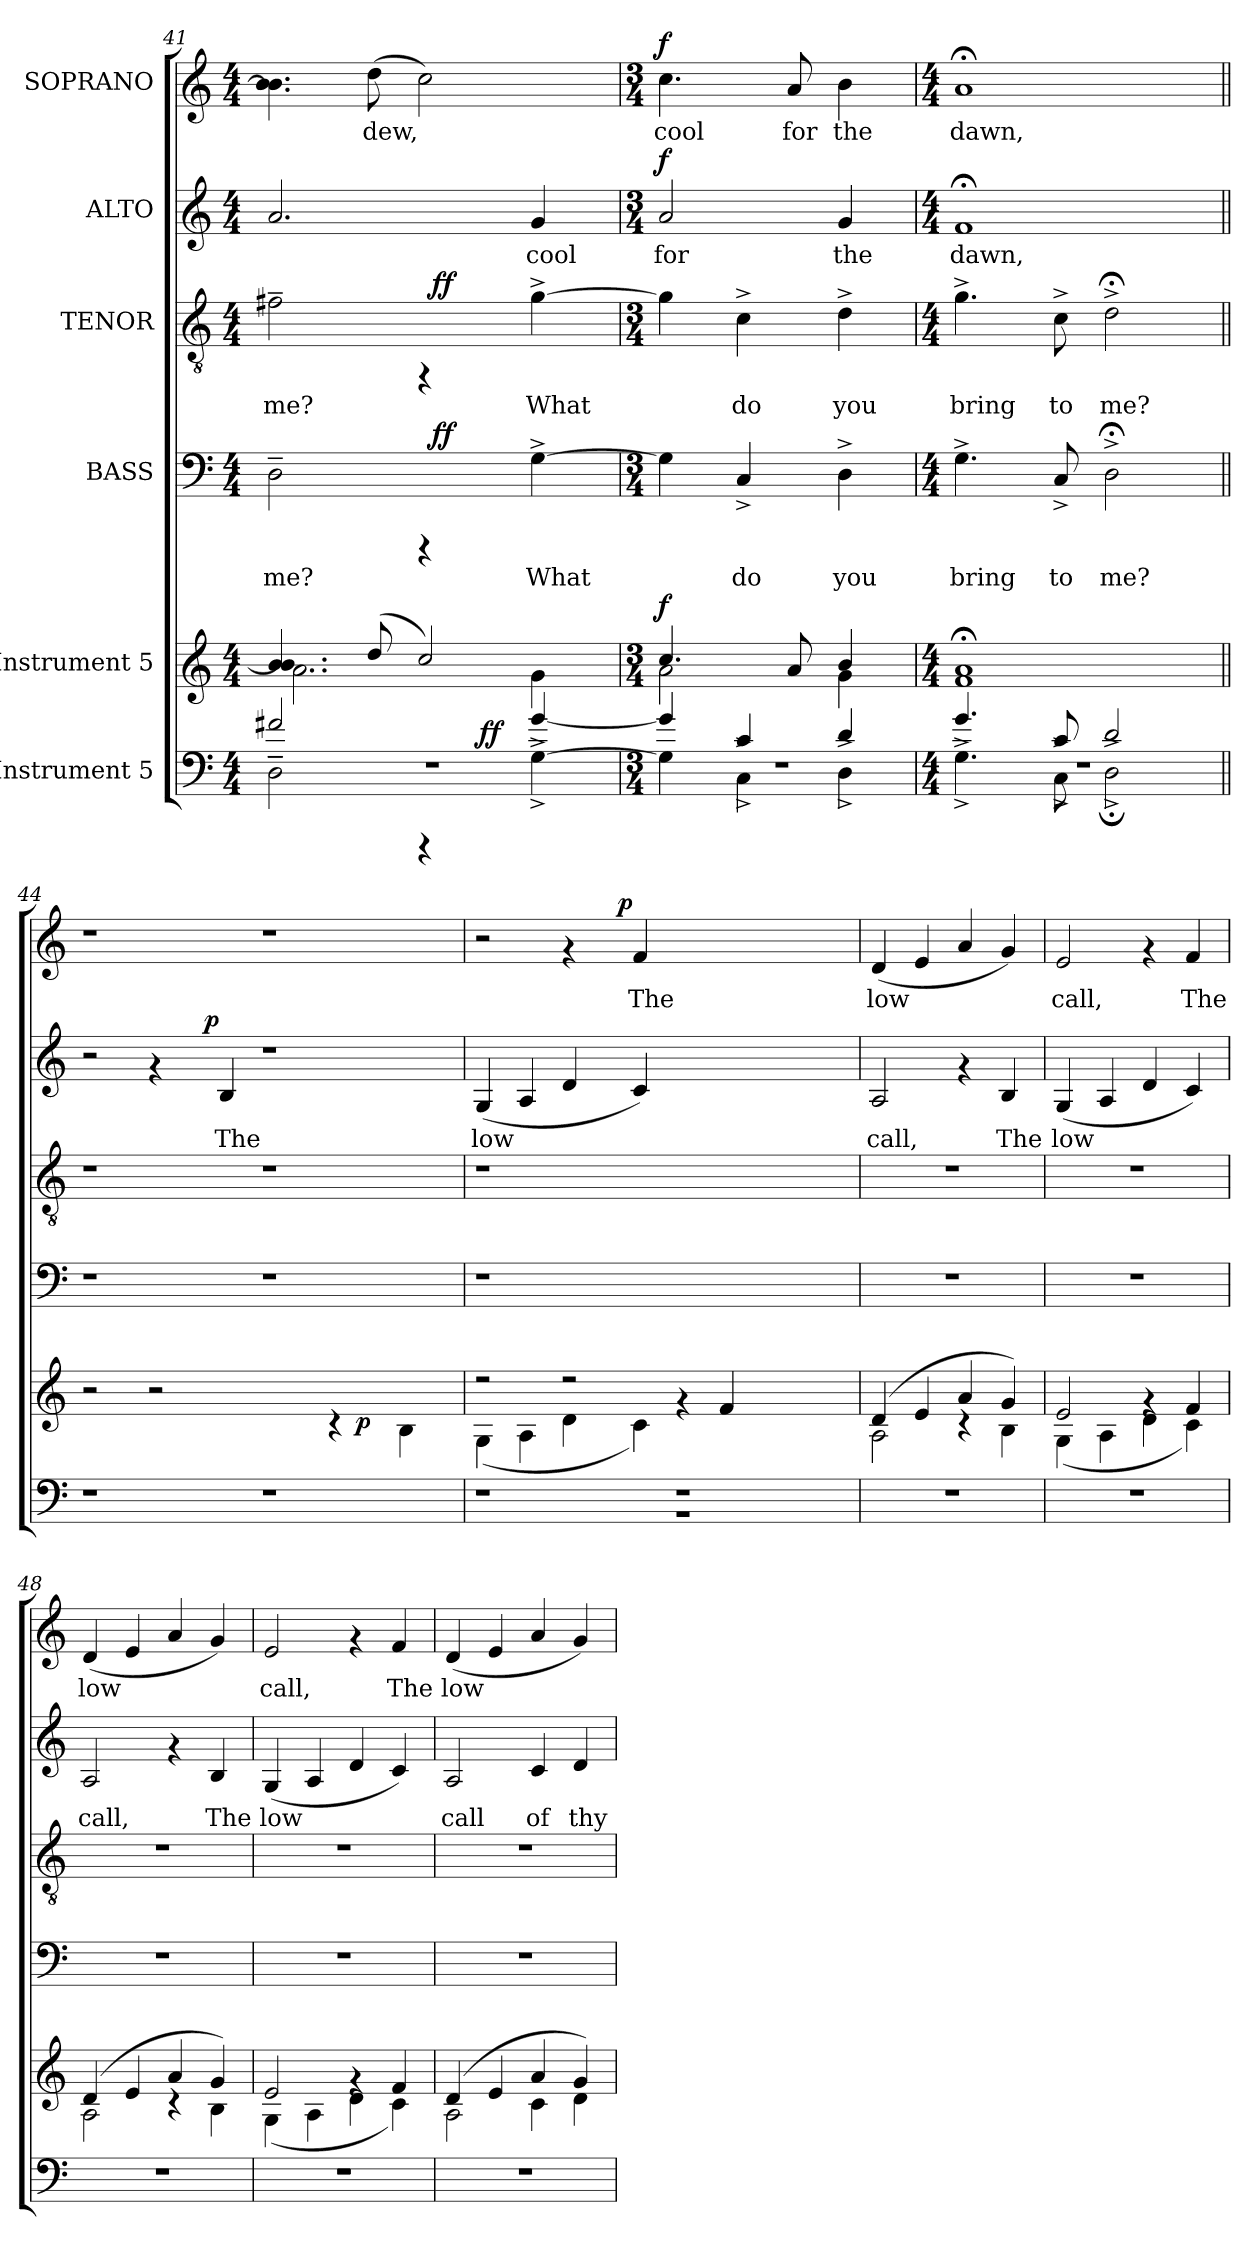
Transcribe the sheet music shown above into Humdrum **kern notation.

**kern	**dynam	**kern	**dynam	**kern	**text	**dynam	**kern	**text	**dynam	**kern	**text	**dynam	**kern	**text	**dynam
*part6	*part6	*part5	*part5	*part4	*part4	*part4	*part3	*part3	*part3	*part2	*part2	*part2	*part1	*part1	*part1
*staff6	*staff6	*staff5	*staff5	*staff4	*staff4	*staff4	*staff3	*staff3	*staff3	*staff2	*staff2	*staff2	*staff1	*staff1	*staff1
*I"Instrument 5	*	*I"Instrument 5	*	*I"BASS	*	*	*I"TENOR	*	*	*I"ALTO	*	*	*I"SOPRANO	*	*
*clefF4	*	*clefG2	*	*clefF4	*	*	*clefGv2	*	*	*clefG2	*	*	*clefG2	*	*
*k[]	*	*k[]	*	*k[]	*	*	*k[]	*	*	*k[]	*	*	*k[]	*	*
*C:	*	*C:	*	*C:	*	*	*C:	*	*	*C:	*	*	*C:	*	*
*M4/4	*	*M4/4	*	*M4/4	*	*	*M4/4	*	*	*M4/4	*	*	*M4/4	*	*
=41	=41	=41	=41	=41	=41	=41	=41	=41	=41	=41	=41	=41	=41	=41	=41
*^	*	*^	*	*	*	*	*	*	*	*	*	*	*	*	*
*	*^	*	*	*	*	*	*	*	*	*	*	*	*	*	*	*	*
!	!	!	!	!	!	!	!	!LO:LY:b:cj	!	!	!LO:LY:b:cj	!	!	!LO:LY:b:cj	!	!	!LO:LY:b:cj	!
*	*	*^	*	*	*	*	*^	*	*	*^	*	*	*	*	*	*	*	*
1r	2f#X~>/	2D~<\	2ryy	.	4.b/ 4.b/]	2.a\	.	2D~>\	2ryy	me?	.	2f#X~>\	2ryy	me?	.	2.a/	.	.	4.b\ 4.b\]	.	.
!	!	!	!	!	!	!	!	!	!	!	!	!	!	!	!	!	!	!	!	!LO:LY:b:cj	!
.	.	.	.	.	(>8dd/	.	.	.	.	.	.	.	.	.	.	.	.	.	(>8dd\	dew,	.
!	!	!	!	!	!	!	!	!	!	!	!	!	!	!	!	!	!	!	!	!LO:LY:b:cj	!
.	4rCCC	4ryy	8ryy	.	2cc/)	.	.	4rCCC	64ryy	.	.	4rFF	64ryy	.	.	.	.	.	2cc\)	.	.
!	!	!	!	!	!	!	!	!	!	!	!LO:DY:a	!	!	!	!LO:DY:a	!	!	!	!	!	!
.	.	.	.	.	.	.	.	.	4ryy	.	ff	.	4ryy	.	ff	.	.	.	.	.	.
!	!	!	!	!LO:DY:a	!	!	!	!	!	!	!	!	!	!	!	!	!	!	!	!	!
.	.	.	4.ryy	ff	.	.	.	.	.	.	.	.	.	.	.	.	.	.	.	.	.
!	!	!	!	!	!	!	!	!	!	!LO:LY:b:cj	!	!	!	!LO:LY:b:cj	!	!	!LO:LY:b:cj	!	!	!	!
.	[>4g^>/	[<4G^<\	.	.	.	4g\	.	[>4G^>\	.	What	.	[>4g^>\	.	What	.	4g/	cool	.	.	.	.
.	.	.	.	.	.	.	.	.	8...ryy	.	.	.	8...ryy	.	.	.	.	.	.	.	.
*	*	*	*	*	*	*	*	*v	*v	*	*	*	*	*	*	*	*	*	*	*	*
*v	*v	*v	*v	*	*	*	*	*	*	*	*v	*v	*	*	*	*	*	*	*	*
=42	=42	=42	=42	=42	=42	=42	=42	=42	=42	=42	=42	=42	=42	=42	=42	=42
*M3/4	*	*M3/4	*	*	*M3/4	*	*	*M3/4	*	*	*M3/4	*	*	*M3/4	*	*
*^	*	*	*	*	*^	*	*	*^	*	*	*	*	*	*	*	*
*	*^	*	*	*	*	*	*	*	*	*	*	*	*	*	*	*	*	*	*
*	*	*^	*	*	*	*	*	*	*	*	*	*	*	*	*	*	*	*	*	*
!	!	!	!	!	!	!	!LO:DY:a	!	!	!LO:LY:b:cj	!	!	!	!LO:LY:b:cj	!	!	!LO:LY:b:cj	!LO:DY:a	!	!LO:LY:b:cj	!LO:DY:a
*	*	*	*	*	*	*	*	*v	*v	*	*	*	*	*	*	*	*	*	*	*	*
*	*	*v	*v	*	*	*	*	*	*	*	*v	*v	*	*	*	*	*	*	*	*
2.r	4g/]	4G\]	.	4.cc/	2a\	f	4G\]	.	.	4g\]	.	.	2a/	for	f	4.cc\	cool	f
!	!	!	!	!	!	!	!	!LO:LY:b:cj	!	!	!LO:LY:b:cj	!	!	!	!	!	!	!
.	4c^>/	4C^<\	.	.	.	.	4C^</	do	.	4c^>\	do	.	.	.	.	.	.	.
!	!	!	!	!	!	!	!	!	!	!	!	!	!	!	!	!	!LO:LY:b:cj	!
.	.	.	.	8a/	.	.	.	.	.	.	.	.	.	.	.	8a/	for	.
!	!	!	!	!	!	!	!	!LO:LY:b:cj	!	!	!LO:LY:b:cj	!	!	!LO:LY:b:cj	!	!	!LO:LY:b:cj	!
.	4d^>/	4D^<\	.	4b/	4g\	.	4D^>\	you	.	4d^>\	you	.	4g/	the	.	4b\	the	.
*	*	*	*	*v	*v	*	*	*	*	*	*	*	*	*	*	*	*	*
=43	=43	=43	=43	=43	=43	=43	=43	=43	=43	=43	=43	=43	=43	=43	=43	=43	=43
*M4/4	*	*	*	*M4/4	*	*M4/4	*	*	*M4/4	*	*	*M4/4	*	*	*M4/4	*	*
*	*	*	*	*^	*	*	*	*	*	*	*	*	*	*	*	*	*
!	!	!	!	!	!	!	!	!LO:LY:b:cj	!	!	!LO:LY:b:cj	!	!	!LO:LY:b:cj	!	!	!LO:LY:b:cj	!
*	*	*	*	*v	*v	*	*	*	*	*	*	*	*	*	*	*	*	*
1r	4.g^>/	4.G^<\	.	1f;< 1a;<	.	4.G^>\	bring	.	4.g^>\	bring	.	1f;<	dawn,	.	1a;<	dawn,	.
!	!	!	!	!	!	!	!LO:LY:b:cj	!	!	!LO:LY:b:cj	!	!	!	!	!	!	!
.	8c^>/	8C^<\	.	.	.	8C^</	to	.	8c^>\	to	.	.	.	.	.	.	.
!	!	!	!	!	!	!	!LO:LY:b:cj	!	!	!LO:LY:b:cj	!	!	!	!	!	!	!
.	2d;<;^>/	2D^<\	.	.	.	2D;<^>\	me?	.	2d;<^>\	me?	.	.	.	.	.	.	.
=44||	=44||	=44||	=44||	=44||	=44||	=44||	=44||	=44||	=44||	=44||	=44||	=44||	=44||	=44||	=44||	=44||	=44||
*	*	*	*	*^	*	*	*	*	*	*	*	*^	*	*	*	*	*
1r	1r	1r	.	2r	1ryy	.	1r	.	.	1r	.	.	2r	2ryy	.	.	1r	.	.
.	.	.	.	2r	.	.	.	.	.	.	.	.	4rf	8ryy	.	.	.	.	.
.	.	.	.	.	.	.	.	.	.	.	.	.	.	16ryy	.	.	.	.	.
.	.	.	.	.	.	.	.	.	.	.	.	.	.	64ryy	.	.	.	.	.
!	!	!	!	!	!	!	!	!	!	!	!	!	!	!	!	!LO:DY:a	!	!	!
.	.	.	.	.	.	.	.	.	.	.	.	.	.	1ryy	.	p	.	.	.
!	!	!	!	!	!	!	!	!	!	!	!	!	!	!	!LO:LY:b:cj	!	!	!	!
.	.	.	.	.	.	.	.	.	.	.	.	.	4B/	.	The	.	.	.	.
1r	1ryy	1ryy	.	2ryy	2ryy	.	1r	.	.	1r	.	.	1r	.	.	.	1r	.	.
.	.	.	.	4rc	16ryy	.	.	.	.	.	.	.	.	.	.	.	.	.	.
.	.	.	.	.	64ryy	.	.	.	.	.	.	.	.	.	.	.	.	.	.
!	!	!	!	!	!	!LO:DY:b	!	!	!	!	!	!	!	!	!	!	!	!	!
.	.	.	.	.	4ryy	p	.	.	.	.	.	.	.	.	.	.	.	.	.
.	.	.	.	.	.	.	.	.	.	.	.	.	.	4ryy	.	.	.	.	.
.	.	.	.	4B\	.	.	.	.	.	.	.	.	.	.	.	.	.	.	.
.	.	.	.	.	8ryy	.	.	.	.	.	.	.	.	.	.	.	.	.	.
.	.	.	.	.	32.ryy	.	.	.	.	.	.	.	.	32.ryy	.	.	.	.	.
=45	=45	=45	=45	=45	=45	=45	=45	=45	=45	=45	=45	=45	=45	=45	=45	=45	=45	=45	=45
!	!	!	!	!	!	!	!	!	!	!	!	!	!	!	!LO:LY:b:cj	!	!	!	!
*	*	*	*	*	*	*	*	*	*	*	*	*	*v	*v	*	*	*^	*	*
1r	1r	1r	.	2r	(<4G\	.	1r	.	.	1r	.	.	(<4G/	low	.	2r	2ryy	.	.
!	!	!	!	!	!	!	!	!	!	!	!	!	!	!LO:LY:b:cj	!	!	!	!	!
.	.	.	.	.	4A\	.	.	.	.	.	.	.	4A/	.	.	.	.	.	.
!	!	!	!	!	!	!	!	!	!	!	!	!	!	!LO:LY:b:cj	!	!	!	!	!
.	.	.	.	2r	4d\	.	.	.	.	.	.	.	4d/	.	.	4rf	8ryy	.	.
.	.	.	.	.	.	.	.	.	.	.	.	.	.	.	.	.	16ryy	.	.
.	.	.	.	.	.	.	.	.	.	.	.	.	.	.	.	.	64ryy	.	.
!	!	!	!	!	!	!	!	!	!	!	!	!	!	!	!	!	!	!	!LO:DY:a
.	.	.	.	.	.	.	.	.	.	.	.	.	.	.	.	.	1ryy	.	p
!	!	!	!	!	!	!	!	!	!	!	!	!	!	!LO:LY:b:cj	!	!	!	!LO:LY:b:cj	!
.	.	.	.	.	4c\)	.	.	.	.	.	.	.	4c/)	.	.	4f/	.	The	.
1ryy	1r	1r	.	4rg	2ryy	.	1ryy	.	.	1ryy	.	.	1ryy	.	.	1ryy	.	.	.
.	.	.	.	4f/	.	.	.	.	.	.	.	.	.	.	.	.	.	.	.
.	.	.	.	2ryy	2ryy	.	.	.	.	.	.	.	.	.	.	.	.	.	.
.	.	.	.	.	.	.	.	.	.	.	.	.	.	.	.	.	4ryy	.	.
.	.	.	.	.	.	.	.	.	.	.	.	.	.	.	.	.	32.ryy	.	.
!!LO:PB:g=z
=46	=46	=46	=46	=46	=46	=46	=46	=46	=46	=46	=46	=46	=46	=46	=46	=46	=46	=46	=46
!	!	!	!	!	!	!	!	!	!	!	!	!	!	!LO:LY:b:cj	!	!	!	!LO:LY:b:cj	!
*	*	*	*	*	*	*	*	*	*	*	*	*	*	*	*	*v	*v	*	*
1r	1r	1r	.	(>4d/	2A\	.	1r	.	.	1r	.	.	2A/	call,	.	(<4d/	low	.
!	!	!	!	!	!	!	!	!	!	!	!	!	!	!	!	!	!LO:LY:b:cj	!
.	.	.	.	4e/	.	.	.	.	.	.	.	.	.	.	.	4e/	.	.
!	!	!	!	!	!	!	!	!	!	!	!	!	!	!	!	!	!LO:LY:b:cj	!
.	.	.	.	4a/	4rc	.	.	.	.	.	.	.	4rf	.	.	4a/	.	.
!	!	!	!	!	!	!	!	!	!	!	!	!	!	!LO:LY:b:cj	!	!	!LO:LY:b:cj	!
.	.	.	.	4g/)	4B\	.	.	.	.	.	.	.	4B/	The	.	4g/)	.	.
=47	=47	=47	=47	=47	=47	=47	=47	=47	=47	=47	=47	=47	=47	=47	=47	=47	=47	=47
!	!	!	!	!	!	!	!	!	!	!	!	!	!	!LO:LY:b:cj	!	!	!LO:LY:b:cj	!
1r	1r	1r	.	2e/	(<4G\	.	1r	.	.	1r	.	.	(<4G/	low	.	2e/	call,	.
!	!	!	!	!	!	!	!	!	!	!	!	!	!	!LO:LY:b:cj	!	!	!	!
.	.	.	.	.	4A\	.	.	.	.	.	.	.	4A/	.	.	.	.	.
!	!	!	!	!	!	!	!	!	!	!	!	!	!	!LO:LY:b:cj	!	!	!	!
.	.	.	.	4rg	4d\	.	.	.	.	.	.	.	4d/	.	.	4rf	.	.
!	!	!	!	!	!	!	!	!	!	!	!	!	!	!LO:LY:b:cj	!	!	!LO:LY:b:cj	!
.	.	.	.	4f/	4c\)	.	.	.	.	.	.	.	4c/)	.	.	4f/	The	.
=48	=48	=48	=48	=48	=48	=48	=48	=48	=48	=48	=48	=48	=48	=48	=48	=48	=48	=48
!	!	!	!	!	!	!	!	!	!	!	!	!	!	!LO:LY:b:cj	!	!	!LO:LY:b:cj	!
1r	1r	1r	.	(>4d/	2A\	.	1r	.	.	1r	.	.	2A/	call,	.	(<4d/	low	.
!	!	!	!	!	!	!	!	!	!	!	!	!	!	!	!	!	!LO:LY:b:cj	!
.	.	.	.	4e/	.	.	.	.	.	.	.	.	.	.	.	4e/	.	.
!	!	!	!	!	!	!	!	!	!	!	!	!	!	!	!	!	!LO:LY:b:cj	!
.	.	.	.	4a/	4rc	.	.	.	.	.	.	.	4rf	.	.	4a/	.	.
!	!	!	!	!	!	!	!	!	!	!	!	!	!	!LO:LY:b:cj	!	!	!LO:LY:b:cj	!
.	.	.	.	4g/)	4B\	.	.	.	.	.	.	.	4B/	The	.	4g/)	.	.
=49	=49	=49	=49	=49	=49	=49	=49	=49	=49	=49	=49	=49	=49	=49	=49	=49	=49	=49
!	!	!	!	!	!	!	!	!	!	!	!	!	!	!LO:LY:b:cj	!	!	!LO:LY:b:cj	!
1r	1r	1r	.	2e/	(<4G\	.	1r	.	.	1r	.	.	(<4G/	low	.	2e/	call,	.
!	!	!	!	!	!	!	!	!	!	!	!	!	!	!LO:LY:b:cj	!	!	!	!
.	.	.	.	.	4A\	.	.	.	.	.	.	.	4A/	.	.	.	.	.
!	!	!	!	!	!	!	!	!	!	!	!	!	!	!LO:LY:b:cj	!	!	!	!
.	.	.	.	4rg	4d\	.	.	.	.	.	.	.	4d/	.	.	4rf	.	.
!	!	!	!	!	!	!	!	!	!	!	!	!	!	!LO:LY:b:cj	!	!	!LO:LY:b:cj	!
.	.	.	.	4f/	4c\)	.	.	.	.	.	.	.	4c/)	.	.	4f/	The	.
=50	=50	=50	=50	=50	=50	=50	=50	=50	=50	=50	=50	=50	=50	=50	=50	=50	=50	=50
!	!	!	!	!	!	!	!	!	!	!	!	!	!	!LO:LY:b:cj	!	!	!LO:LY:b:cj	!
1r	1r	1r	.	(>4d/	2A\	.	1r	.	.	1r	.	.	2A/	call	.	(<4d/	low	.
!	!	!	!	!	!	!	!	!	!	!	!	!	!	!	!	!	!LO:LY:b:cj	!
.	.	.	.	4e/	.	.	.	.	.	.	.	.	.	.	.	4e/	.	.
!	!	!	!	!	!	!	!	!	!	!	!	!	!	!LO:LY:b:cj	!	!	!LO:LY:b:cj	!
.	.	.	.	4a/	4c\	.	.	.	.	.	.	.	4c/	of	.	4a/	.	.
!	!	!	!	!	!	!	!	!	!	!	!	!	!	!LO:LY:b:cj	!	!	!LO:LY:b:cj	!
.	.	.	.	4g/)	4d\	.	.	.	.	.	.	.	4d/	thy	.	4g/)	.	.
*v	*v	*v	*	*	*	*	*	*	*	*	*	*	*	*	*	*	*	*
*	*	*v	*v	*	*	*	*	*	*	*	*	*	*	*	*	*
=	=	=	=	=	=	=	=	=	=	=	=	=	=	=	=
*-	*-	*-	*-	*-	*-	*-	*-	*-	*-	*-	*-	*-	*-	*-	*-
